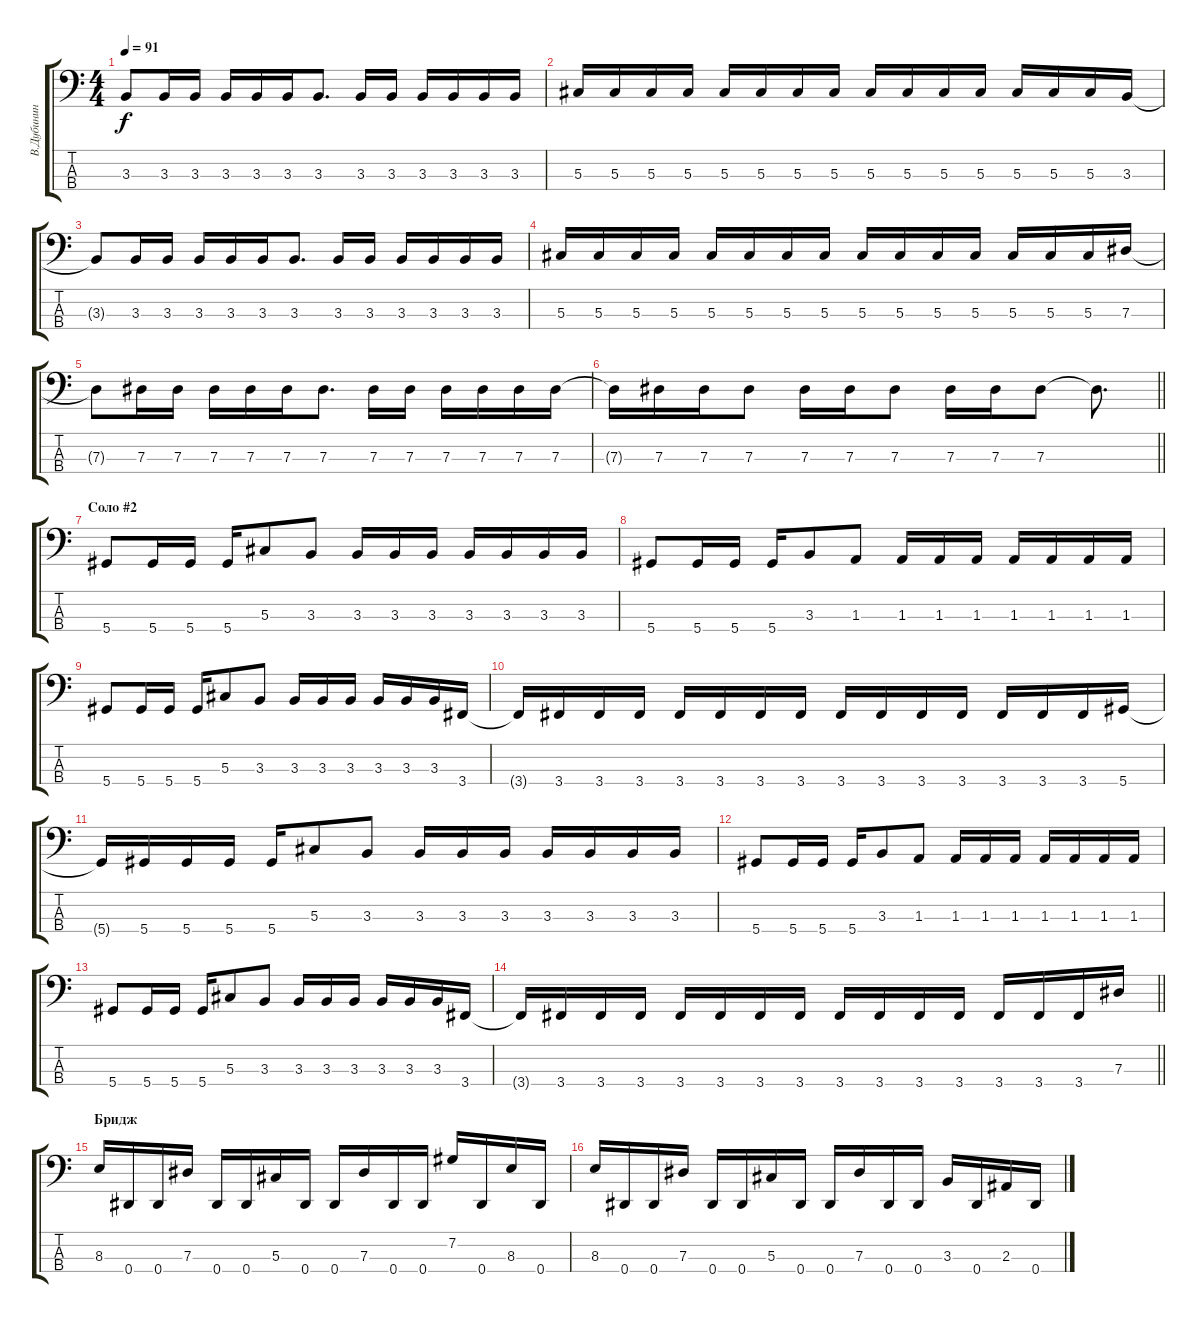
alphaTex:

\track ("В.Дубинин" "В.Дубинин") {instrument electricbassfinger}
\staff {score tabs}
\tuning (Gb2 Db2 Ab1 Eb1) {hide}
\ts (4 4)
\tempo 91
\clef f4
\ks c
3.3{t}.8{dy f} 3.3.16 3.3.16 3.3.16 3.3.16 3.3.16 3.3.8{d} 3.3.16 3.3.16 3.3.16 3.3.16 3.3.16 3.3.16 |
5.3.16 5.3.16 5.3.16 5.3.16 5.3.16 5.3.16 5.3.16 5.3.16 5.3.16 5.3.16 5.3.16 5.3.16 5.3.16 5.3.16 5.3.16 3.3.16 |
3.3{t}.8 3.3.16 3.3.16 3.3.16 3.3.16 3.3.16 3.3.8{d} 3.3.16 3.3.16 3.3.16 3.3.16 3.3.16 3.3.16 |
5.3.16 5.3.16 5.3.16 5.3.16 5.3.16 5.3.16 5.3.16 5.3.16 5.3.16 5.3.16 5.3.16 5.3.16 5.3.16 5.3.16 5.3.16 7.3.16 |
7.3{t}.8 7.3.16 7.3.16 7.3.16 7.3.16 7.3.16 7.3.8{d} 7.3.16 7.3.16 7.3.16 7.3.16 7.3.16 7.3.16 |
\barLineRight lightlight
7.3{t}.16 7.3.16 7.3.16 7.3.8 7.3.16 7.3.16 7.3.8 7.3.16 7.3.16 7.3.8 7.3{t}.8{d} |
\section ("" "Соло #2")
5.4.8 5.4.16 5.4.16 5.4.16 5.3.8 3.3.8 3.3.16 3.3.16 3.3.16 3.3.16 3.3.16 3.3.16 3.3.16 |
5.4.8 5.4.16 5.4.16 5.4.16 3.3.8 1.3.8 1.3.16 1.3.16 1.3.16 1.3.16 1.3.16 1.3.16 1.3.16 |
5.4.8 5.4.16 5.4.16 5.4.16 5.3.8 3.3.8 3.3.16 3.3.16 3.3.16 3.3.16 3.3.16 3.3.16 3.4.16 |
3.4{t}.16 3.4.16 3.4.16 3.4.16 3.4.16 3.4.16 3.4.16 3.4.16 3.4.16 3.4.16 3.4.16 3.4.16 3.4.16 3.4.16 3.4.16 5.4.16 |
5.4{t}.16 5.4.16 5.4.16 5.4.16 5.4.16 5.3.8 3.3.8 3.3.16 3.3.16 3.3.16 3.3.16 3.3.16 3.3.16 3.3.16 |
5.4.8 5.4.16 5.4.16 5.4.16 3.3.8 1.3.8 1.3.16 1.3.16 1.3.16 1.3.16 1.3.16 1.3.16 1.3.16 |
5.4.8 5.4.16 5.4.16 5.4.16 5.3.8 3.3.8 3.3.16 3.3.16 3.3.16 3.3.16 3.3.16 3.3.16 3.4.16 |
\barLineRight lightlight
3.4{t}.16 3.4.16 3.4.16 3.4.16 3.4.16 3.4.16 3.4.16 3.4.16 3.4.16 3.4.16 3.4.16 3.4.16 3.4.16 3.4.16 3.4.16 7.3.16 |
\section ("" "Бридж")
8.3.16 0.4.16 0.4.16 7.3.16 0.4.16 0.4.16 5.3.16 0.4.16 0.4.16 7.3.16 0.4.16 0.4.16 7.2.16 0.4.16 8.3.16 0.4.16 |
8.3.16 0.4.16 0.4.16 7.3.16 0.4.16 0.4.16 5.3.16 0.4.16 0.4.16 7.3.16 0.4.16 0.4.16 3.3.16 0.4.16 2.3.16 0.4.16
